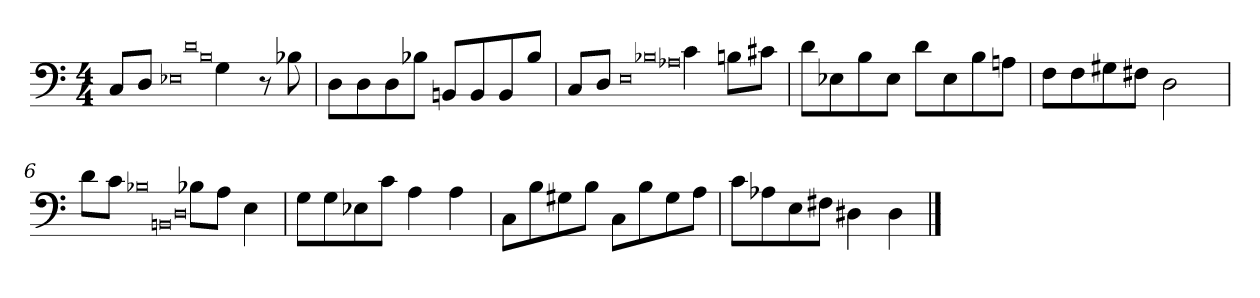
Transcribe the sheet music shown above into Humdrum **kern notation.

**kern
*part1
*staff1
*clefF4
*k[]
*C:
*M4/4
=1
8C/L
8D/J
0qE-X\
0qd\
0qB\
4G\
8r
8B-X\
=2
8D\L
8D\
8D\
8B-X\J
8BBn/L
8BB/
8BB/
8B-/J
=3
8C/L
8D/J
0qE\
0qB-X\
0qA-X\
4c\
8Bn\L
8c#X\J
=4
8d\L
8E-X\
8B\
8E-\J
8d\L
8E-\
8B\
8An\J
=5
8F\L
8F\
8G#X\
8F#X\J
2D\
=6
8d\L
8c\J
0qB-X\
0qBBn\
0qD\
8B-X\L
8A\J
4E\
=7
8G\L
8G\
8E-X\
8c\J
4A\
4A\
=8
8C\L
8B\
8G#X\
8B\J
8C\L
8B\
8G#\
8A\J
=9
8c\L
8A-X\
8E\
8F#X\J
4D#X\
4D#\
==
*-
